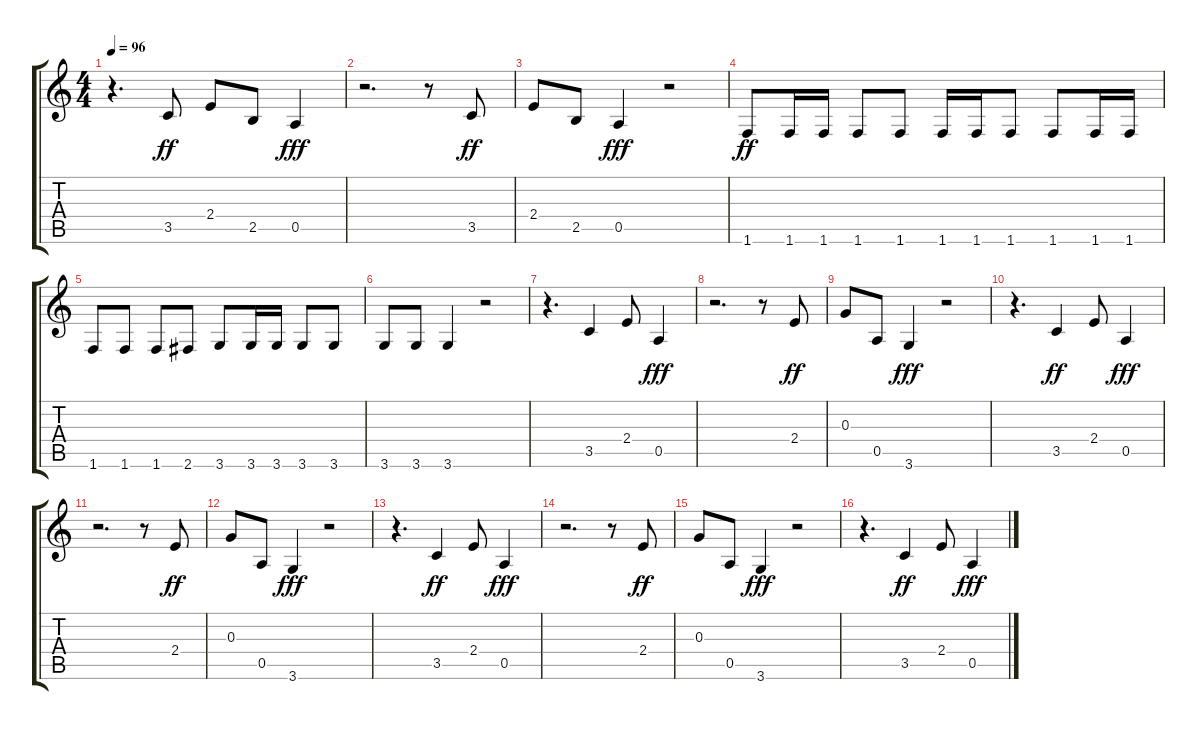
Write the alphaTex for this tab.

\track "" {instrument acousticguitarsteel}
\staff {score tabs}
\tuning (E4 B3 G3 D3 A2 E2) {hide}
\ts (4 4)
\tempo 96
\clef g2
\ks c
r.4{d dy fff} 3.5.8{dy ff} 2.4.8 2.5.8 0.5.4{dy fff} |
r.2{d} r.8 3.5.8{dy ff} |
2.4.8 2.5.8 0.5.4{dy fff} r.2 |
1.6.8{dy ff} 1.6.16 1.6.16 1.6.8 1.6.8 1.6.16 1.6.16 1.6.8 1.6.8 1.6.16 1.6.16 |
1.6.8 1.6.8 1.6.8 2.6.8 3.6.8 3.6.16 3.6.16 3.6.8 3.6.8 |
3.6.8 3.6.8 3.6.4 r.2 |
r.4{d} 3.5.4 2.4.8 0.5.4{dy fff} |
r.2{d} r.8 2.4.8{dy ff} |
0.3.8 0.5.8 3.6.4{dy fff} r.2 |
r.4{d} 3.5.4{dy ff} 2.4.8 0.5.4{dy fff} |
r.2{d} r.8 2.4.8{dy ff} |
0.3.8 0.5.8 3.6.4{dy fff} r.2 |
r.4{d} 3.5.4{dy ff} 2.4.8 0.5.4{dy fff} |
r.2{d} r.8 2.4.8{dy ff} |
0.3.8 0.5.8 3.6.4{dy fff} r.2 |
r.4{d} 3.5.4{dy ff} 2.4.8 0.5.4{dy fff}
